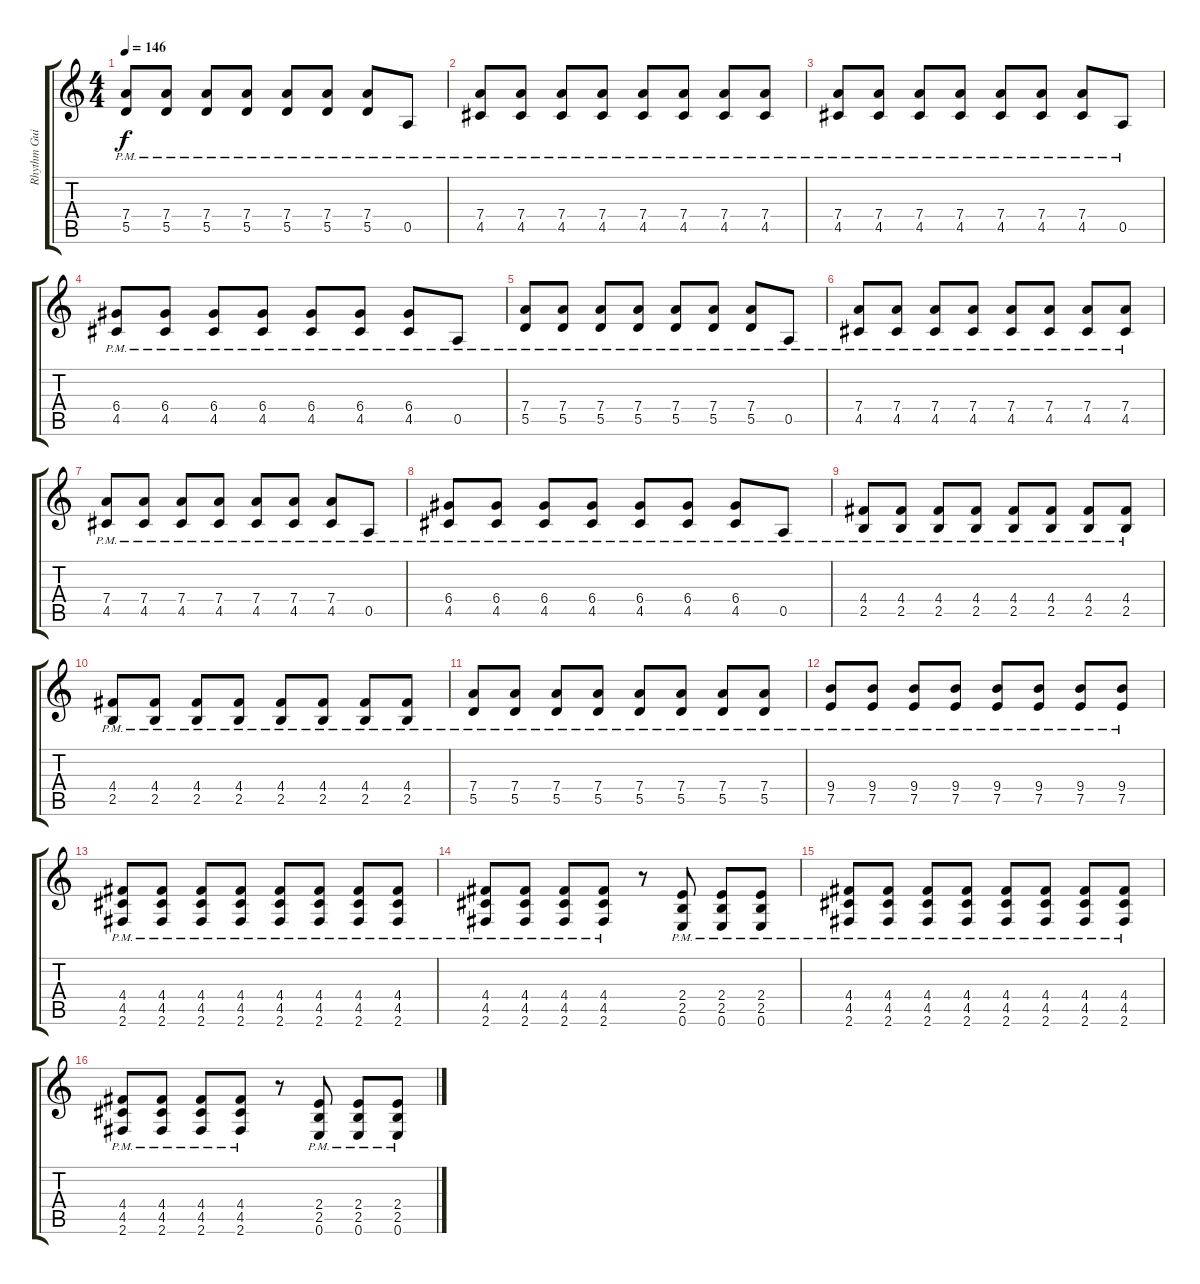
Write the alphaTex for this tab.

\track ("Rhythm Guitar" "Rhythm Gui") {instrument overdrivenguitar}
\staff {score tabs}
\tuning (E4 B3 G3 D3 A2 E2) {hide}
\ts (4 4)
\tempo 146
\clef g2
\ks c
(7.4{pm} 5.5{pm}).8{dy f} (7.4{pm} 5.5{pm}).8 (7.4{pm} 5.5{pm}).8 (7.4{pm} 5.5{pm}).8 (7.4{pm} 5.5{pm}).8 (7.4{pm} 5.5{pm}).8 (7.4{pm} 5.5{pm}).8 0.5{pm}.8 |
(7.4{pm} 4.5{pm}).8 (7.4{pm} 4.5{pm}).8 (7.4{pm} 4.5{pm}).8 (7.4{pm} 4.5{pm}).8 (7.4{pm} 4.5{pm}).8 (7.4{pm} 4.5{pm}).8 (7.4{pm} 4.5{pm}).8 (7.4{pm} 4.5{pm}).8 |
(7.4{pm} 4.5{pm}).8 (7.4{pm} 4.5{pm}).8 (7.4{pm} 4.5{pm}).8 (7.4{pm} 4.5{pm}).8 (7.4{pm} 4.5{pm}).8 (7.4{pm} 4.5{pm}).8 (7.4{pm} 4.5{pm}).8 0.5{pm}.8 |
(6.4{pm} 4.5{pm}).8 (6.4{pm} 4.5{pm}).8 (6.4{pm} 4.5{pm}).8 (6.4{pm} 4.5{pm}).8 (6.4{pm} 4.5{pm}).8 (6.4{pm} 4.5{pm}).8 (6.4{pm} 4.5{pm}).8 0.5{pm}.8 |
(7.4{pm} 5.5{pm}).8 (7.4{pm} 5.5{pm}).8 (7.4{pm} 5.5{pm}).8 (7.4{pm} 5.5{pm}).8 (7.4{pm} 5.5{pm}).8 (7.4{pm} 5.5{pm}).8 (7.4{pm} 5.5{pm}).8 0.5{pm}.8 |
(7.4{pm} 4.5{pm}).8 (7.4{pm} 4.5{pm}).8 (7.4{pm} 4.5{pm}).8 (7.4{pm} 4.5{pm}).8 (7.4{pm} 4.5{pm}).8 (7.4{pm} 4.5{pm}).8 (7.4{pm} 4.5{pm}).8 (7.4{pm} 4.5{pm}).8 |
(7.4{pm} 4.5{pm}).8 (7.4{pm} 4.5{pm}).8 (7.4{pm} 4.5{pm}).8 (7.4{pm} 4.5{pm}).8 (7.4{pm} 4.5{pm}).8 (7.4{pm} 4.5{pm}).8 (7.4{pm} 4.5{pm}).8 0.5{pm}.8 |
(6.4{pm} 4.5{pm}).8 (6.4{pm} 4.5{pm}).8 (6.4{pm} 4.5{pm}).8 (6.4{pm} 4.5{pm}).8 (6.4{pm} 4.5{pm}).8 (6.4{pm} 4.5{pm}).8 (6.4{pm} 4.5{pm}).8 0.5{pm}.8 |
(4.4{pm} 2.5{pm}).8 (4.4{pm} 2.5{pm}).8 (4.4{pm} 2.5{pm}).8 (4.4{pm} 2.5{pm}).8 (4.4{pm} 2.5{pm}).8 (4.4{pm} 2.5{pm}).8 (4.4{pm} 2.5{pm}).8 (4.4{pm} 2.5{pm}).8 |
(4.4{pm} 2.5{pm}).8 (4.4{pm} 2.5{pm}).8 (4.4{pm} 2.5{pm}).8 (4.4{pm} 2.5{pm}).8 (4.4{pm} 2.5{pm}).8 (4.4{pm} 2.5{pm}).8 (4.4{pm} 2.5{pm}).8 (4.4{pm} 2.5{pm}).8 |
(7.4{pm} 5.5{pm}).8 (7.4{pm} 5.5{pm}).8 (7.4{pm} 5.5{pm}).8 (7.4{pm} 5.5{pm}).8 (7.4{pm} 5.5{pm}).8 (7.4{pm} 5.5{pm}).8 (7.4{pm} 5.5{pm}).8 (7.4{pm} 5.5{pm}).8 |
(9.4{pm} 7.5{pm}).8 (9.4{pm} 7.5{pm}).8 (9.4{pm} 7.5{pm}).8 (9.4{pm} 7.5{pm}).8 (9.4{pm} 7.5{pm}).8 (9.4{pm} 7.5{pm}).8 (9.4{pm} 7.5{pm}).8 (9.4{pm} 7.5{pm}).8 |
(4.4{pm} 4.5{pm} 2.6{pm}).8 (4.4{pm} 4.5{pm} 2.6{pm}).8 (4.4{pm} 4.5{pm} 2.6{pm}).8 (4.4{pm} 4.5{pm} 2.6{pm}).8 (4.4{pm} 4.5{pm} 2.6{pm}).8 (4.4{pm} 4.5{pm} 2.6{pm}).8 (4.4{pm} 4.5{pm} 2.6{pm}).8 (4.4{pm} 4.5{pm} 2.6{pm}).8 |
(4.4{pm} 4.5{pm} 2.6{pm}).8 (4.4{pm} 4.5{pm} 2.6{pm}).8 (4.4{pm} 4.5{pm} 2.6{pm}).8 (4.4{pm} 4.5{pm} 2.6{pm}).8 r.8 (2.4{pm} 2.5{pm} 0.6{pm}).8 (2.4{pm} 2.5{pm} 0.6{pm}).8 (2.4{pm} 2.5{pm} 0.6{pm}).8 |
(4.4{pm} 4.5{pm} 2.6{pm}).8 (4.4{pm} 4.5{pm} 2.6{pm}).8 (4.4{pm} 4.5{pm} 2.6{pm}).8 (4.4{pm} 4.5{pm} 2.6{pm}).8 (4.4{pm} 4.5{pm} 2.6{pm}).8 (4.4{pm} 4.5{pm} 2.6{pm}).8 (4.4{pm} 4.5{pm} 2.6{pm}).8 (4.4{pm} 4.5{pm} 2.6{pm}).8 |
(4.4{pm} 4.5{pm} 2.6{pm}).8 (4.4{pm} 4.5{pm} 2.6{pm}).8 (4.4{pm} 4.5{pm} 2.6{pm}).8 (4.4{pm} 4.5{pm} 2.6{pm}).8 r.8 (2.4{pm} 2.5{pm} 0.6{pm}).8 (2.4{pm} 2.5{pm} 0.6{pm}).8 (2.4{pm} 2.5{pm} 0.6{pm}).8
